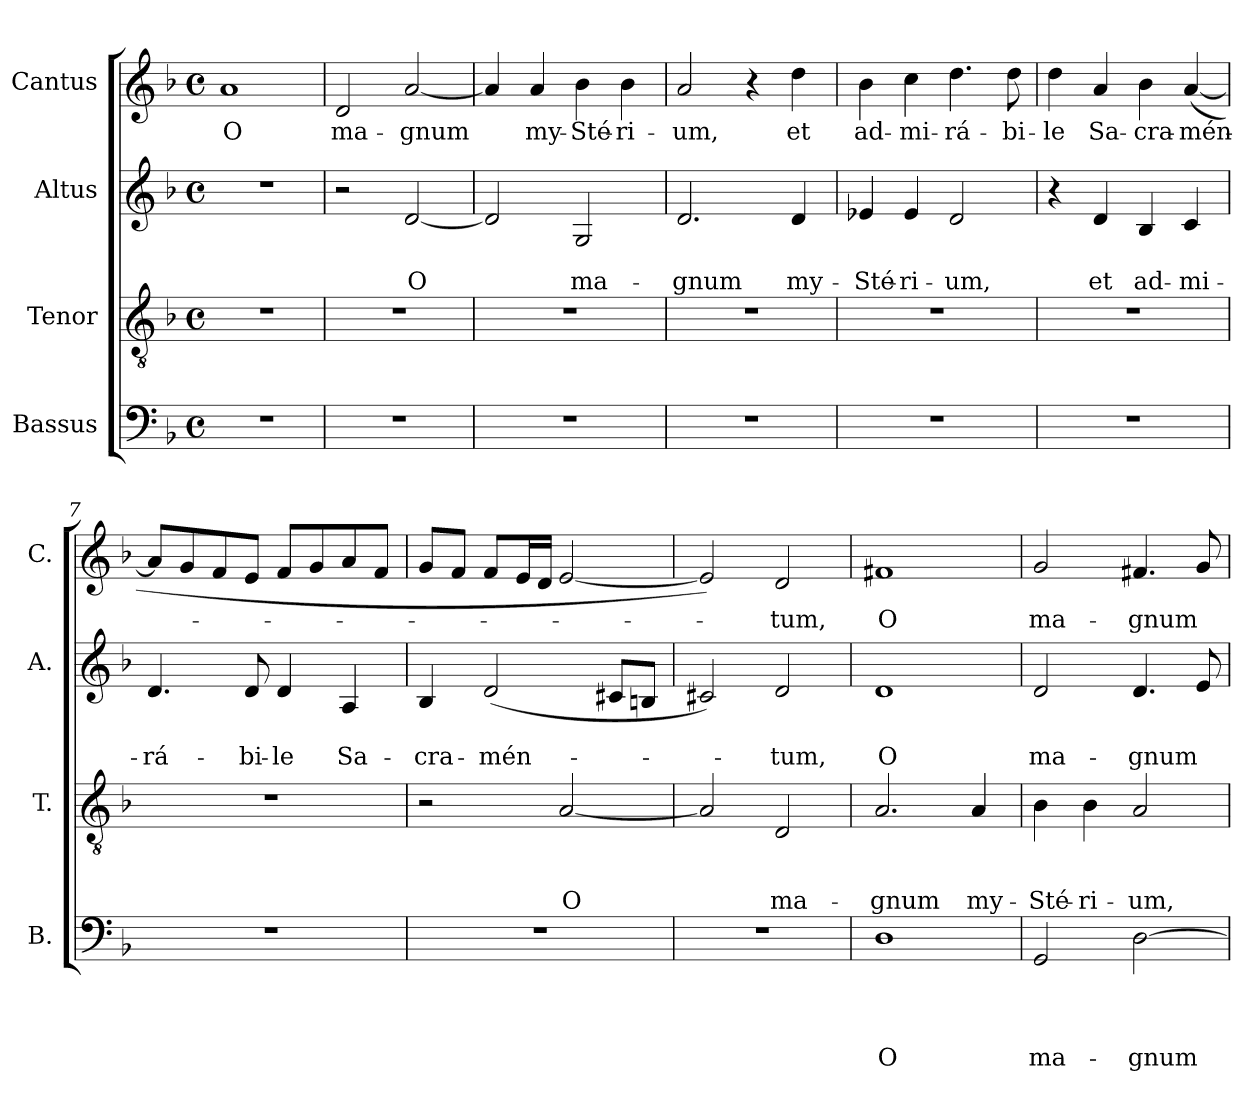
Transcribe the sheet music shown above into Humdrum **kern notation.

**kern	**text	**text	**text	**text	**kern	**text	**text	**text	**kern	**text	**text	**kern	**text
*part4	*part4	*part4	*part4	*part4	*part3	*part3	*part3	*part3	*part2	*part2	*part2	*part1	*part1
*staff4	*staff4	*staff4	*staff4	*staff4	*staff3	*staff3	*staff3	*staff3	*staff2	*staff2	*staff2	*staff1	*staff1
*I"Bassus	*	*	*	*	*I"Tenor	*	*	*	*I"Altus	*	*	*I"Cantus	*
*I'B.	*	*	*	*	*I'T.	*	*	*	*I'A.	*	*	*I'C.	*
*clefF4	*	*	*	*	*clefGv2	*	*	*	*clefG2	*	*	*clefG2	*
*k[b-]	*	*	*	*	*k[b-]	*	*	*	*k[b-]	*	*	*k[b-]	*
*F:	*	*	*	*	*F:	*	*	*	*F:	*	*	*F:	*
*M4/4	*	*	*	*	*M4/4	*	*	*	*M4/4	*	*	*M4/4	*
*met(c)	*	*	*	*	*met(c)	*	*	*	*met(c)	*	*	*met(c)	*
=1	=1	=1	=1	=1	=1	=1	=1	=1	=1	=1	=1	=1	=1
!	!	!	!	!	!	!	!	!	!	!	!	!	!LO:LY:b
1r	.	.	.	.	1r	.	.	.	1r	.	.	1a	O
=2	=2	=2	=2	=2	=2	=2	=2	=2	=2	=2	=2	=2	=2
!	!	!	!	!	!	!	!	!	!	!	!	!	!LO:LY:b
1r	.	.	.	.	1r	.	.	.	2r	.	.	2d/	ma-
!	!	!	!	!	!	!	!	!	!	!	!LO:LY:b	!	!LO:LY:b
.	.	.	.	.	.	.	.	.	[<2d/	.	O	[<2a/	-gnum
=3	=3	=3	=3	=3	=3	=3	=3	=3	=3	=3	=3	=3	=3
1r	.	.	.	.	1r	.	.	.	2d/]	.	.	4a/]	.
!	!	!	!	!	!	!	!	!	!	!	!	!	!LO:LY:b
.	.	.	.	.	.	.	.	.	.	.	.	4a/	my-
!	!	!	!	!	!	!	!	!	!	!	!LO:LY:b	!	!LO:LY:b
.	.	.	.	.	.	.	.	.	2G/	.	ma-	4b-\	-Sté-
!	!	!	!	!	!	!	!	!	!	!	!	!	!LO:LY:b
.	.	.	.	.	.	.	.	.	.	.	.	4b-\	-ri-
=4	=4	=4	=4	=4	=4	=4	=4	=4	=4	=4	=4	=4	=4
!	!	!	!	!	!	!	!	!	!	!	!LO:LY:b	!	!LO:LY:b
1r	.	.	.	.	1r	.	.	.	2.d/	.	-gnum	2a/	-um,
.	.	.	.	.	.	.	.	.	.	.	.	4r	.
!	!	!	!	!	!	!	!	!	!	!	!LO:LY:b	!	!LO:LY:b
.	.	.	.	.	.	.	.	.	4d/	.	my-	4dd\	et
=5	=5	=5	=5	=5	=5	=5	=5	=5	=5	=5	=5	=5	=5
!	!	!	!	!	!	!	!	!	!	!	!LO:LY:b	!	!LO:LY:b
1r	.	.	.	.	1r	.	.	.	4e-X/	.	-Sté-	4b-\	ad-
!	!	!	!	!	!	!	!	!	!	!	!LO:LY:b	!	!LO:LY:b
.	.	.	.	.	.	.	.	.	4e-/	.	-ri-	4cc\	-mi-
!	!	!	!	!	!	!	!	!	!	!	!LO:LY:b	!	!LO:LY:b
.	.	.	.	.	.	.	.	.	2d/	.	-um,	4.dd\	-rá-
!	!	!	!	!	!	!	!	!	!	!	!	!	!LO:LY:b
.	.	.	.	.	.	.	.	.	.	.	.	8dd\	-bi-
=6	=6	=6	=6	=6	=6	=6	=6	=6	=6	=6	=6	=6	=6
!	!	!	!	!	!	!	!	!	!	!	!	!	!LO:LY:b
1r	.	.	.	.	1r	.	.	.	4r	.	.	4dd\	-le
!	!	!	!	!	!	!	!	!	!	!	!LO:LY:b	!	!LO:LY:b
.	.	.	.	.	.	.	.	.	4d/	.	et	4a/	Sa-
!	!	!	!	!	!	!	!	!	!	!	!LO:LY:b	!	!LO:LY:b
.	.	.	.	.	.	.	.	.	4B-/	.	ad-	4b-\	-cra-
!	!	!	!	!	!	!	!	!	!	!	!LO:LY:b	!	!LO:LY:b
.	.	.	.	.	.	.	.	.	4c/	.	-mi-	(<[<4a/	-mén-
!!LO:LB:g=z
=7	=7	=7	=7	=7	=7	=7	=7	=7	=7	=7	=7	=7	=7
!	!	!	!	!	!	!	!	!	!	!	!LO:LY:b	!	!
1r	.	.	.	.	1r	.	.	.	4.d/	.	-rá-	8a/L]	.
.	.	.	.	.	.	.	.	.	.	.	.	8g/	.
.	.	.	.	.	.	.	.	.	.	.	.	8f/	.
!	!	!	!	!	!	!	!	!	!	!	!LO:LY:b	!	!
.	.	.	.	.	.	.	.	.	8d/	.	-bi-	8e/J	.
!	!	!	!	!	!	!	!	!	!	!	!LO:LY:b	!	!
.	.	.	.	.	.	.	.	.	4d/	.	-le	8f/L	.
.	.	.	.	.	.	.	.	.	.	.	.	8g/	.
!	!	!	!	!	!	!	!	!	!	!	!LO:LY:b	!	!
.	.	.	.	.	.	.	.	.	4A/	.	Sa-	8a/	.
.	.	.	.	.	.	.	.	.	.	.	.	8f/J	.
=8	=8	=8	=8	=8	=8	=8	=8	=8	=8	=8	=8	=8	=8
!	!	!	!	!	!	!	!	!	!	!	!LO:LY:b	!	!
1r	.	.	.	.	2r	.	.	.	4B-/	.	-cra-	8g/L	.
.	.	.	.	.	.	.	.	.	.	.	.	8f/J	.
!	!	!	!	!	!	!	!	!	!	!	!LO:LY:b	!	!
.	.	.	.	.	.	.	.	.	(<2d/	.	-mén-	8f/L	.
.	.	.	.	.	.	.	.	.	.	.	.	16e/L	.
.	.	.	.	.	.	.	.	.	.	.	.	16d/JJ	.
!	!	!	!	!	!	!	!	!LO:LY:b	!	!	!	!	!
.	.	.	.	.	[<2A/	.	.	O	.	.	.	[<2e/	.
.	.	.	.	.	.	.	.	.	8c#X/L	.	.	.	.
.	.	.	.	.	.	.	.	.	8Bn/J	.	.	.	.
=9	=9	=9	=9	=9	=9	=9	=9	=9	=9	=9	=9	=9	=9
1r	.	.	.	.	2A/]	.	.	.	2c#X/)	.	.	2e/])	.
!	!	!	!	!	!	!	!	!LO:LY:b	!	!	!LO:LY:b	!	!LO:LY:b
.	.	.	.	.	2D/	.	.	ma-	2d/	.	-tum,	2d/	-tum,
=10	=10	=10	=10	=10	=10	=10	=10	=10	=10	=10	=10	=10	=10
!	!	!	!	!LO:LY:b	!	!	!	!LO:LY:b	!	!	!LO:LY:b	!	!LO:LY:b
1D	.	.	.	O	2.A/	.	.	-gnum	1d	.	O	1f#X	O
!	!	!	!	!	!	!	!	!LO:LY:b	!	!	!	!	!
.	.	.	.	.	4A/	.	.	my-	.	.	.	.	.
=11	=11	=11	=11	=11	=11	=11	=11	=11	=11	=11	=11	=11	=11
!	!	!	!	!LO:LY:b	!	!	!	!LO:LY:b	!	!	!LO:LY:b	!	!LO:LY:b
2GG/	.	.	.	ma-	4B-\	.	.	-Sté-	2d/	.	ma-	2g/	ma-
!	!	!	!	!	!	!	!	!LO:LY:b	!	!	!	!	!
.	.	.	.	.	4B-\	.	.	-ri-	.	.	.	.	.
!	!	!	!	!LO:LY:b	!	!	!	!LO:LY:b	!	!	!LO:LY:b	!	!LO:LY:b
[>2D\	.	.	.	-gnum	2A/	.	.	-um,	4.d/	.	-gnum	4.f#X/	-gnum
.	.	.	.	.	.	.	.	.	8e/	.	.	8g/	.
=	=	=	=	=	=	=	=	=	=	=	=	=	=
*-	*-	*-	*-	*-	*-	*-	*-	*-	*-	*-	*-	*-	*-
